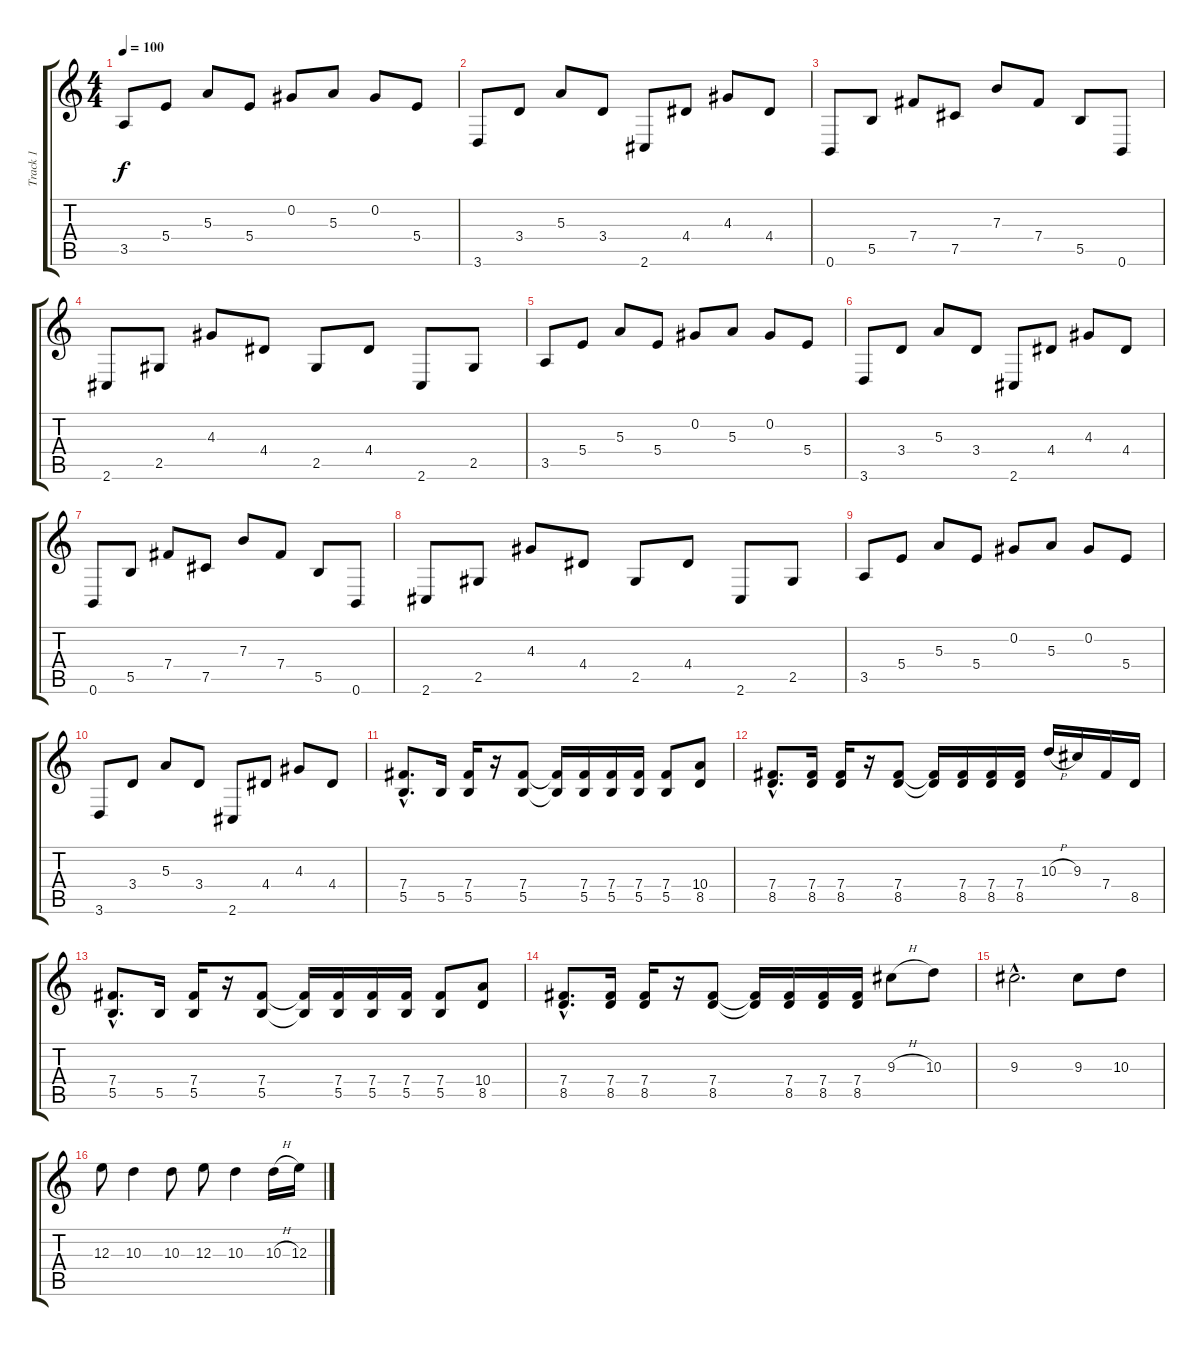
\track ("Track 1" "Track 1") {instrument distortionguitar}
\staff {score tabs}
\tuning (Db4 Ab3 E3 B2 Gb2 B1) {hide}
\ts (4 4)
\tempo 100
\clef g2
\ks c
3.5.8{dy f} 5.4.8 5.3.8 5.4.8 0.2.8 5.3.8 0.2.8 5.4.8 |
3.6.8 3.4.8 5.3.8 3.4.8 2.6.8 4.4.8 4.3.8 4.4.8 |
0.6.8 5.5.8 7.4.8 7.5.8 7.3.8 7.4.8 5.5.8 0.6.8 |
2.6.8 2.5.8 4.3.8 4.4.8 2.5.8 4.4.8 2.6.8 2.5.8 |
3.5.8 5.4.8 5.3.8 5.4.8 0.2.8 5.3.8 0.2.8 5.4.8 |
3.6.8 3.4.8 5.3.8 3.4.8 2.6.8 4.4.8 4.3.8 4.4.8 |
0.6.8{instrument distortionguitar} 5.5.8 7.4.8 7.5.8 7.3.8 7.4.8 5.5.8 0.6.8 |
2.6.8 2.5.8 4.3.8 4.4.8 2.5.8 4.4.8 2.6.8 2.5.8 |
3.5.8 5.4.8 5.3.8 5.4.8 0.2.8 5.3.8 0.2.8 5.4.8 |
3.6.8 3.4.8 5.3.8 3.4.8 2.6.8 4.4.8 4.3.8 4.4.8 |
(7.4{hac} 5.5{hac}).8{d instrument distortionguitar} 5.5.16 (7.4 5.5).16 r.16 (7.4 5.5).8 (7.4{t} 5.5{t}).16 (7.4 5.5).16 (7.4 5.5).16 (7.4 5.5).16 (7.4 5.5).8 (10.4 8.5).8 |
(7.4{hac} 8.5{hac}).8{d} (7.4 8.5).16 (7.4 8.5).16 r.16 (7.4 8.5).8 (7.4{t} 8.5{t}).16 (7.4 8.5).16 (7.4 8.5).16 (7.4 8.5).16 10.3{h}.16 9.3.16 7.4.16 8.5.16 |
(7.4{hac} 5.5{hac}).8{d} 5.5.16 (7.4 5.5).16 r.16 (7.4 5.5).8 (7.4{t} 5.5{t}).16 (7.4 5.5).16 (7.4 5.5).16 (7.4 5.5).16 (7.4 5.5).8 (10.4 8.5).8 |
(7.4{hac} 8.5{hac}).8{d} (7.4 8.5).16 (7.4 8.5).16 r.16 (7.4 8.5).8 (7.4{t} 8.5{t}).16 (7.4 8.5).16 (7.4 8.5).16 (7.4 8.5).16 9.3{h}.8 10.3.8 |
9.3{hac}.2{d} 9.3.8 10.3.8 |
12.3.8 10.3.4 10.3.8 12.3.8 10.3.4 10.3{h}.16 12.3.16
